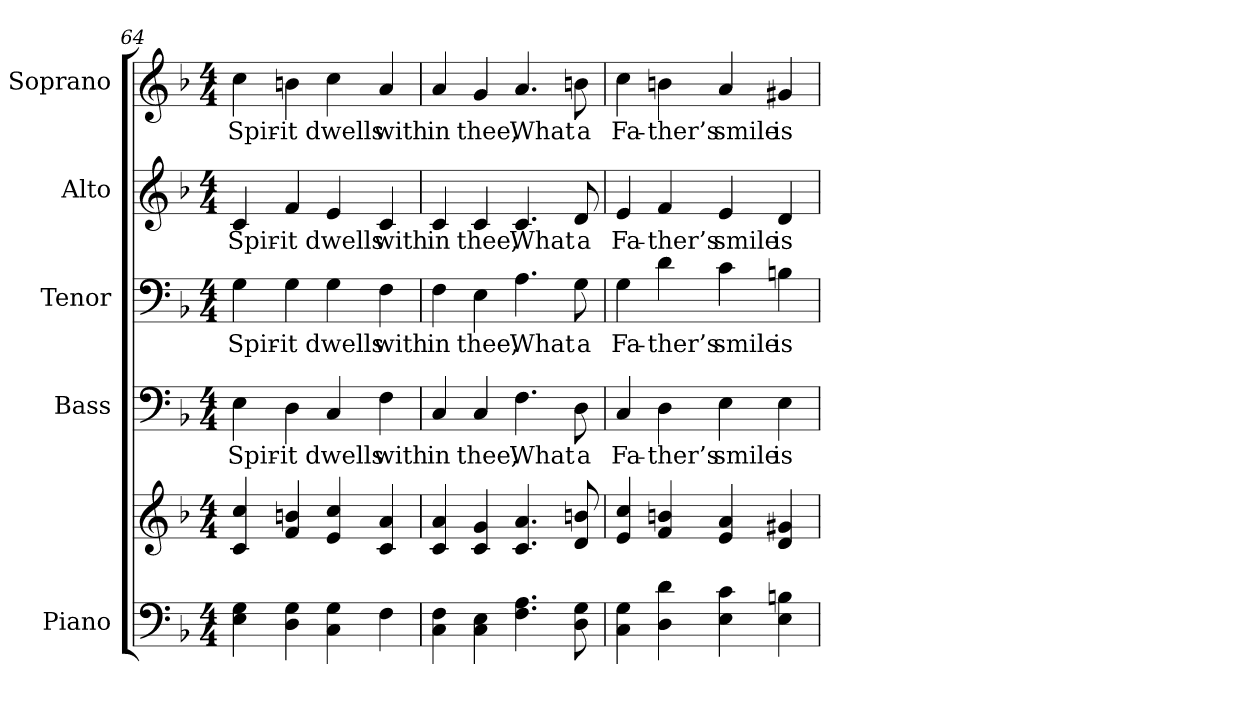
**kern	**kern	**kern	**text	**kern	**text	**kern	**text	**kern	**text
*part5	*part5	*part4	*part4	*part3	*part3	*part2	*part2	*part1	*part1
*staff6	*staff5	*staff4	*staff4	*staff3	*staff3	*staff2	*staff2	*staff1	*staff1
*I"Piano	*	*I"Bass	*	*I"Tenor	*	*I"Alto	*	*I"Soprano	*
*I'Pno.	*	*I'B.	*	*I'T.	*	*I'A.	*	*I'S.	*
*clefF4	*clefG2	*clefF4	*	*clefF4	*	*clefG2	*	*clefG2	*
*k[b-]	*k[b-]	*k[b-]	*	*k[b-]	*	*k[b-]	*	*k[b-]	*
*F:	*F:	*F:	*	*F:	*	*F:	*	*F:	*
*M4/4	*M4/4	*M4/4	*	*M4/4	*	*M4/4	*	*M4/4	*
=64	=64	=64	=64	=64	=64	=64	=64	=64	=64
!	!	!	!LO:LY:b:color=#000000	!	!	!	!	!	!
!	!	!	!	!	!LO:LY:b:color=#000000	!	!	!	!
!	!	!	!	!	!	!	!LO:LY:b:color=#000000	!	!
!	!	!	!	!	!	!	!	!	!LO:LY:b:color=#000000
4Ei\ 4Gi	4ci/ 4cci	4Ei\	Spir-	4Gi\	Spir-	4ci/	Spir-	4cci\	Spir-
!	!	!	!LO:LY:b:color=#000000	!	!	!	!	!	!
!	!	!	!	!	!LO:LY:b:color=#000000	!	!	!	!
!	!	!	!	!	!	!	!LO:LY:b:color=#000000	!	!
!	!	!	!	!	!	!	!	!	!LO:LY:b:color=#000000
4Di\ 4Gi	4fi/ 4bni	4Di\	-it	4Gi\	-it	4fi/	-it	4bni\	-it
!	!	!	!LO:LY:b:color=#000000	!	!	!	!	!	!
!	!	!	!	!	!LO:LY:b:color=#000000	!	!	!	!
!	!	!	!	!	!	!	!LO:LY:b:color=#000000	!	!
!	!	!	!	!	!	!	!	!	!LO:LY:b:color=#000000
4Ci\ 4Gi	4ei/ 4cci	4Ci/	dwells	4Gi\	dwells	4ei/	dwells	4cci\	dwells
!	!	!	!LO:LY:b:color=#000000	!	!	!	!	!	!
!	!	!	!	!	!LO:LY:b:color=#000000	!	!	!	!
!	!	!	!	!	!	!	!LO:LY:b:color=#000000	!	!
!	!	!	!	!	!	!	!	!	!LO:LY:b:color=#000000
4Fi\	4ci/ 4ai	4Fi\	with	4Fi\	with	4ci/	with	4ai/	with
!!LO:PB:g=z
=65	=65	=65	=65	=65	=65	=65	=65	=65	=65
!	!	!	!LO:LY:b:color=#000000	!	!	!	!	!	!
!	!	!	!	!	!LO:LY:b:color=#000000	!	!	!	!
!	!	!	!	!	!	!	!LO:LY:b:color=#000000	!	!
!	!	!	!	!	!	!	!	!	!LO:LY:b:color=#000000
4Ci\ 4Fi	4ci/ 4ai	4Ci/	in	4Fi\	in	4ci/	in	4ai/	in
!	!	!	!LO:LY:b:color=#000000	!	!	!	!	!	!
!	!	!	!	!	!LO:LY:b:color=#000000	!	!	!	!
!	!	!	!	!	!	!	!LO:LY:b:color=#000000	!	!
!	!	!	!	!	!	!	!	!	!LO:LY:b:color=#000000
4Ci\ 4Ei	4ci/ 4gi	4Ci/	thee,	4Ei\	thee,	4ci/	thee,	4gi/	thee,
!	!	!	!LO:LY:b:color=#000000	!	!	!	!	!	!
!	!	!	!	!	!LO:LY:b:color=#000000	!	!	!	!
!	!	!	!	!	!	!	!LO:LY:b:color=#000000	!	!
!	!	!	!	!	!	!	!	!	!LO:LY:b:color=#000000
4.Fi\ 4.Ai	4.ci/ 4.ai	4.Fi\	What	4.Ai\	What	4.ci/	What	4.ai/	What
!	!	!	!LO:LY:b:color=#000000	!	!	!	!	!	!
!	!	!	!	!	!LO:LY:b:color=#000000	!	!	!	!
!	!	!	!	!	!	!	!LO:LY:b:color=#000000	!	!
!	!	!	!	!	!	!	!	!	!LO:LY:b:color=#000000
8Di\ 8Gi	8di/ 8bni	8Di\	a	8Gi\	a	8di/	a	8bni\	a
=66	=66	=66	=66	=66	=66	=66	=66	=66	=66
!	!	!	!LO:LY:b:color=#000000	!	!	!	!	!	!
!	!	!	!	!	!LO:LY:b:color=#000000	!	!	!	!
!	!	!	!	!	!	!	!LO:LY:b:color=#000000	!	!
!	!	!	!	!	!	!	!	!	!LO:LY:b:color=#000000
4Ci\ 4Gi	4ei/ 4cci	4Ci/	Fa-	4Gi\	Fa-	4ei/	Fa-	4cci\	Fa-
!	!	!	!LO:LY:b:color=#000000	!	!	!	!	!	!
!	!	!	!	!	!LO:LY:b:color=#000000	!	!	!	!
!	!	!	!	!	!	!	!LO:LY:b:color=#000000	!	!
!	!	!	!	!	!	!	!	!	!LO:LY:b:color=#000000
4Di\ 4di	4fi/ 4bni	4Di\	-ther’s	4di\	-ther’s	4fi/	-ther’s	4bni\	-ther’s
!	!	!	!LO:LY:b:color=#000000	!	!	!	!	!	!
!	!	!	!	!	!LO:LY:b:color=#000000	!	!	!	!
!	!	!	!	!	!	!	!LO:LY:b:color=#000000	!	!
!	!	!	!	!	!	!	!	!	!LO:LY:b:color=#000000
4Ei\ 4ci	4ei/ 4ai	4Ei\	smile	4ci\	smile	4ei/	smile	4ai/	smile
!	!	!	!LO:LY:b:color=#000000	!	!	!	!	!	!
!	!	!	!	!	!LO:LY:b:color=#000000	!	!	!	!
!	!	!	!	!	!	!	!LO:LY:b:color=#000000	!	!
!	!	!	!	!	!	!	!	!	!LO:LY:b:color=#000000
4Ei\ 4Bni	4di/ 4g#Xi	4Ei\	is	4Bni\	is	4di/	is	4g#Xi/	is
=	=	=	=	=	=	=	=	=	=
*-	*-	*-	*-	*-	*-	*-	*-	*-	*-
